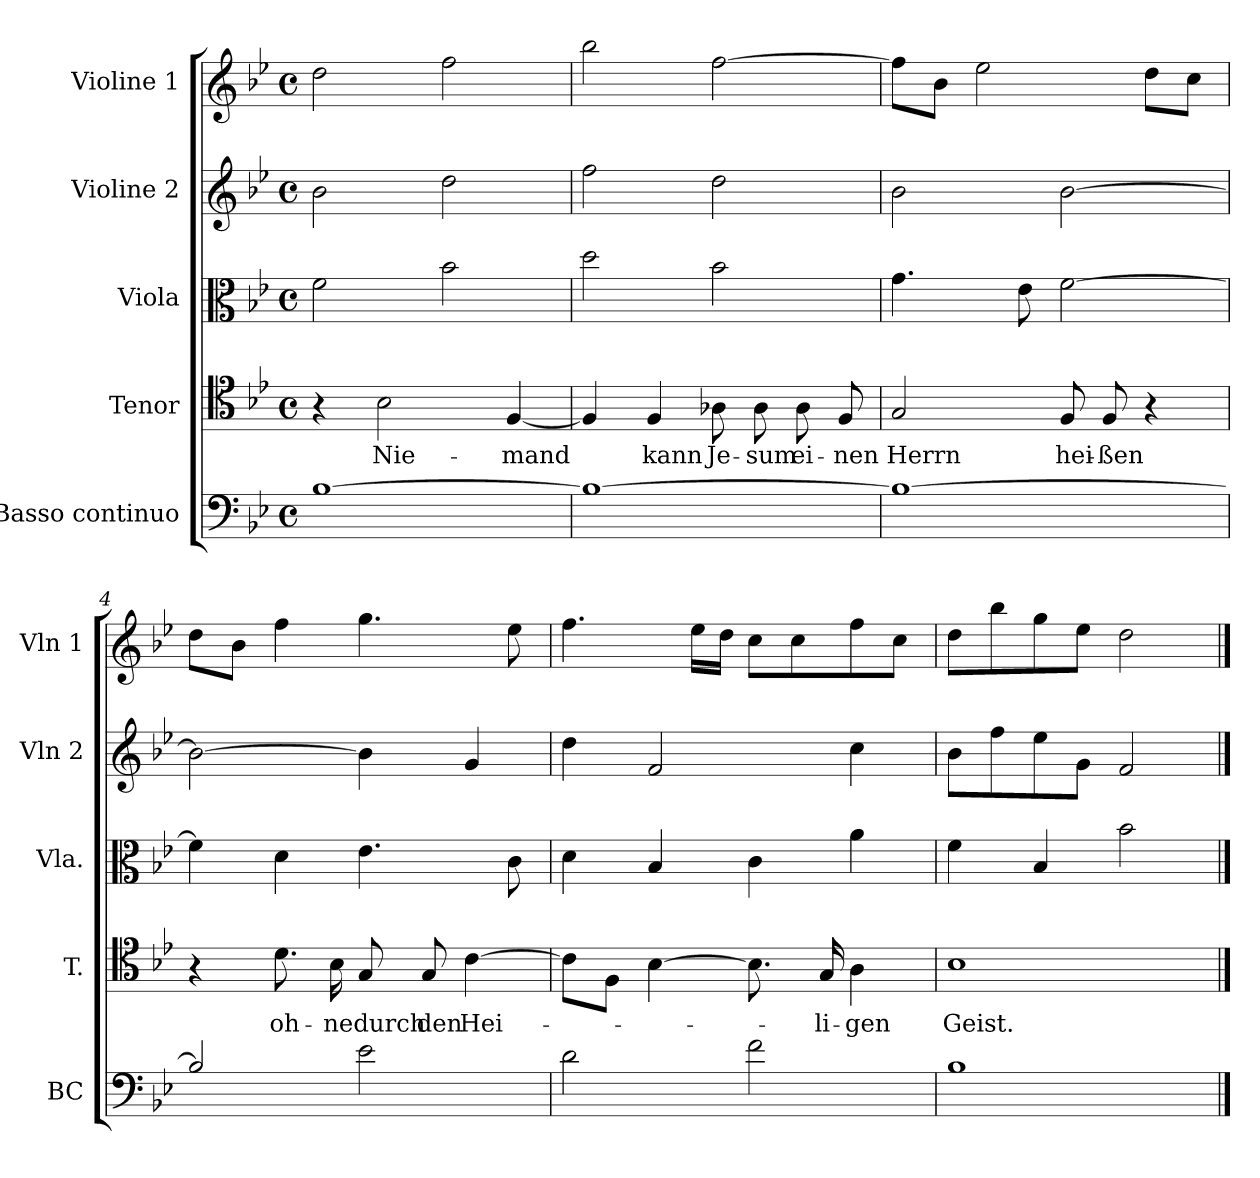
**kern	**kern	**text	**kern	**kern	**kern
*part5	*part4	*part4	*part3	*part2	*part1
*staff5	*staff4	*staff4	*staff3	*staff2	*staff1
*I"Basso continuo	*I"Tenor	*	*I"Viola	*I"Violine 2	*I"Violine 1
*I'BC	*I'T.	*	*I'Vla.	*I'Vln 2	*I'Vln 1
*clefF4	*clefC4	*	*clefC3	*clefG2	*clefG2
*ITrd7c12	*	*	*	*	*
*k[b-e-]	*k[b-e-]	*	*k[b-e-]	*k[b-e-]	*k[b-e-]
*M4/4	*M4/4	*	*M4/4	*M4/4	*M4/4
*met(c)	*met(c)	*	*met(c)	*met(c)	*met(c)
=1	=1	=1	=1	=1	=1
[1BB-	4r	.	2f\	2b-\	2dd\
!	!	!LO:LY:b	!	!	!
.	2B-\	Nie-	.	.	.
.	.	.	2b-\	2dd\	2ff\
!	!	!LO:LY:b	!	!	!
.	[4F/	-mand	.	.	.
=2	=2	=2	=2	=2	=2
1BB-_	4F/]	.	2dd\	2ff\	2bb-\
!	!	!LO:LY:b	!	!	!
.	4F/	kann	.	.	.
!	!	!LO:LY:b	!	!	!
.	8A-X\	Je-	2b-\	2dd\	[2ff\
!	!	!LO:LY:b	!	!	!
.	8A-\	-sum	.	.	.
!	!	!LO:LY:b	!	!	!
.	8A-\	ei-	.	.	.
!	!	!LO:LY:b	!	!	!
.	8F/	-nen	.	.	.
=3	=3	=3	=3	=3	=3
!	!	!LO:LY:b	!	!	!
1BB-_	2G/	Herrn	4.g\	2b-\	8ff\L]
.	.	.	.	.	8b-\J
.	.	.	.	.	2ee-\
.	.	.	8e-\	.	.
!	!	!LO:LY:b	!	!	!
.	8F/	hei-	[2f\	[2b-\	.
!	!	!LO:LY:b	!	!	!
.	8F/	-ßen	.	.	.
.	4r	.	.	.	8dd\L
.	.	.	.	.	8cc\J
!!LO:LB:g=z
=4	=4	=4	=4	=4	=4
2BB-/]	4r	.	4f\]	2b-\_	8dd\L
.	.	.	.	.	8b-\J
!	!	!LO:LY:b	!	!	!
.	8.d\	oh-	4d\	.	4ff\
!	!	!LO:LY:b	!	!	!
.	16B-\	-ne	.	.	.
!	!	!LO:LY:b	!	!	!
2E-\	8G/	durch	4.e-\	4b-\]	4.gg\
!	!	!LO:LY:b	!	!	!
.	8G/	den	.	.	.
!	!	!LO:LY:b	!	!	!
.	[4c\	Hei-	.	4g/	.
.	.	.	8c\	.	8ee-\
=5	=5	=5	=5	=5	=5
2D\	8c\L]	.	4d\	4dd\	4.ff\
.	8F\J	.	.	.	.
.	[4B-\	.	4B-/	2f/	.
.	.	.	.	.	16ee-\LL
.	.	.	.	.	16dd\JJ
2F\	8.B-\]	.	4c\	.	8cc\L
.	.	.	.	.	8cc\
!	!	!LO:LY:b	!	!	!
.	16G/	li-	.	.	.
!	!	!LO:LY:b	!	!	!
.	4A\	-gen	4a\	4cc\	8ff\
.	.	.	.	.	8cc\J
=6	=6	=6	=6	=6	=6
!	!	!LO:LY:b	!	!	!
1BB-	1B-	Geist.	4f\	8b-\L	8dd\L
.	.	.	.	8ff\	8bb-\
.	.	.	4B-/	8ee-\	8gg\
.	.	.	.	8g\J	8ee-\J
.	.	.	2b-\	2f/	2dd\
==	==	==	==	==	==
*-	*-	*-	*-	*-	*-
